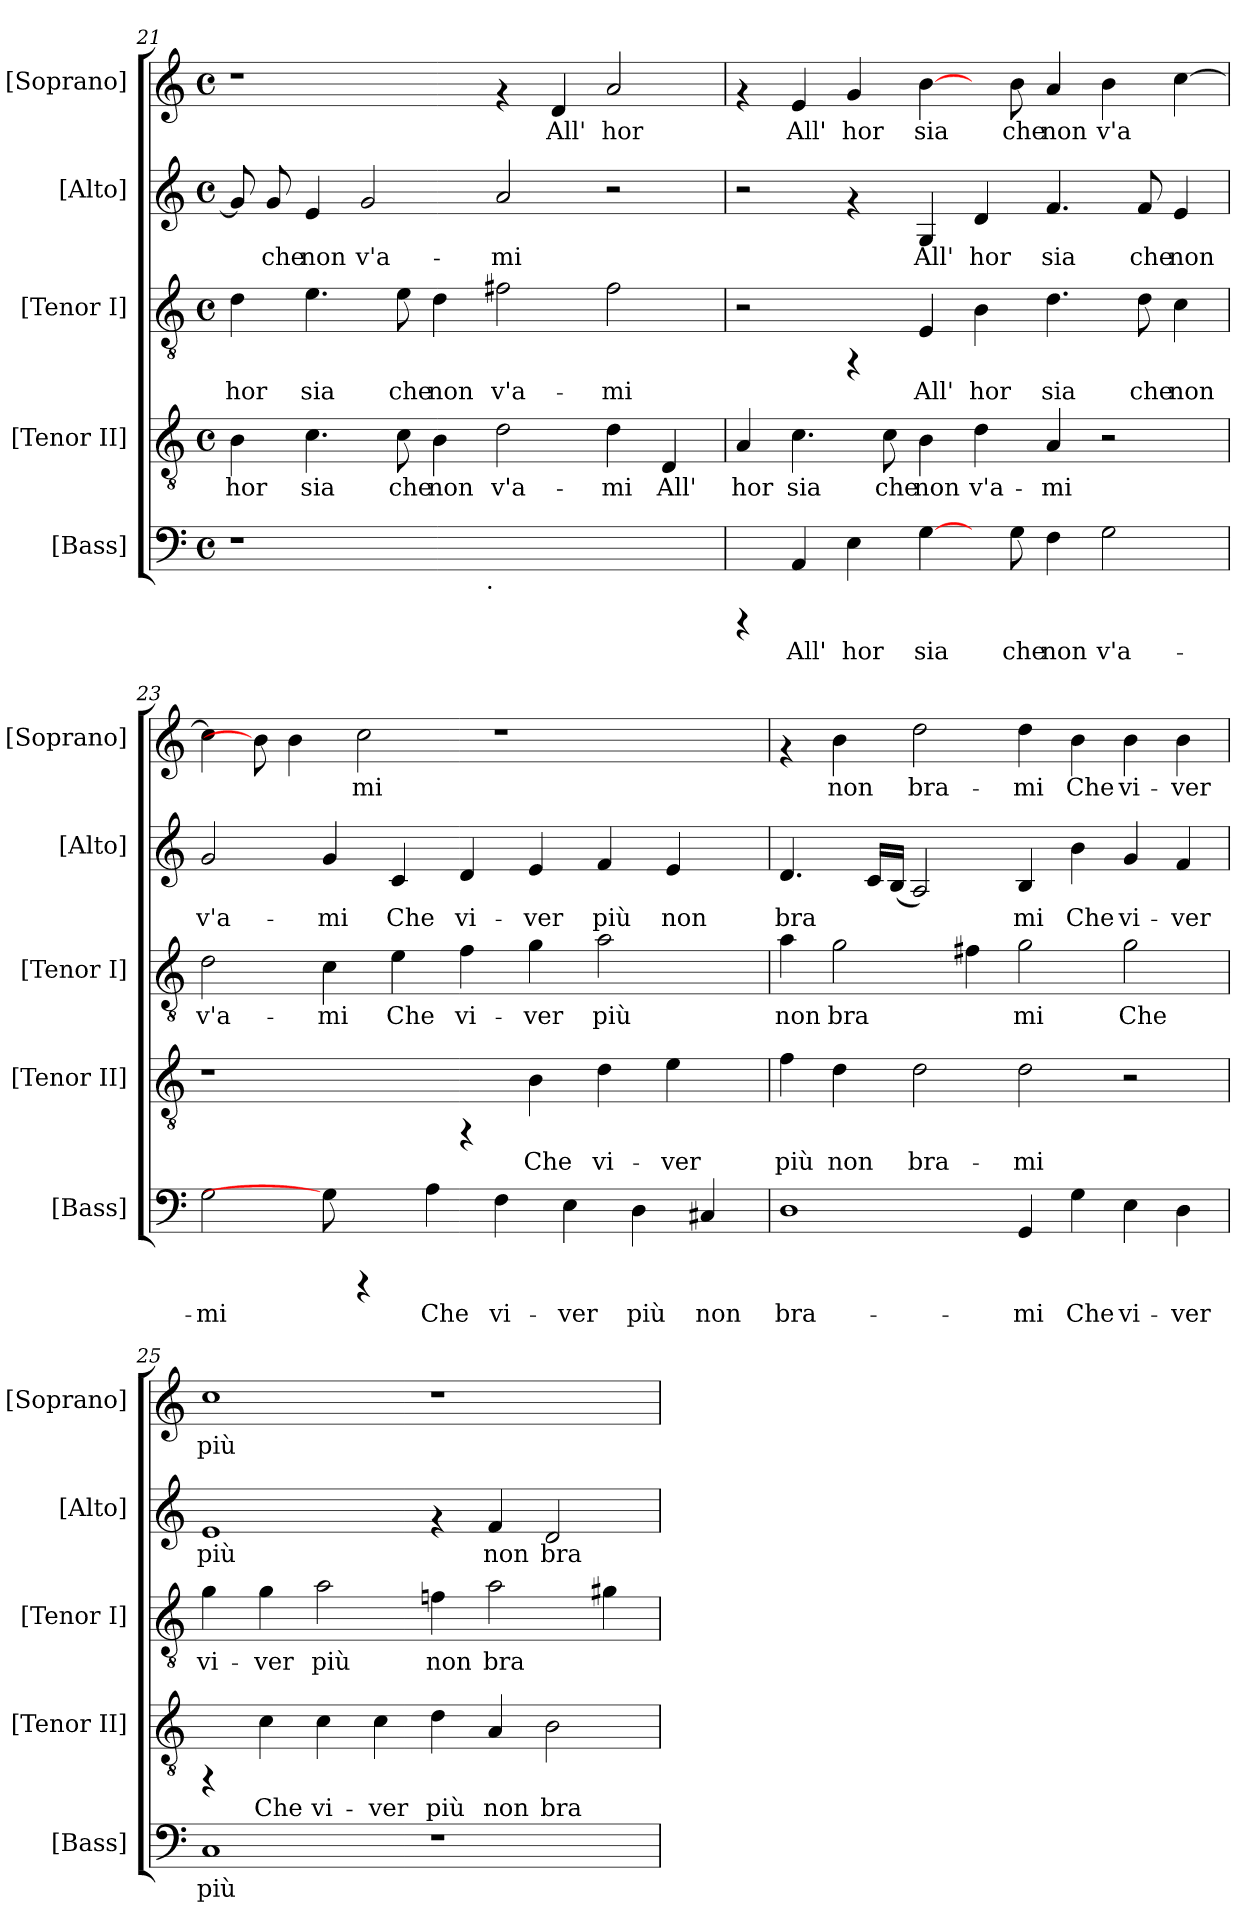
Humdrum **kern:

**kern	**text	**kern	**text	**kern	**text	**kern	**text	**kern	**text
*part5	*part5	*part4	*part4	*part3	*part3	*part2	*part2	*part1	*part1
*staff5	*staff5	*staff4	*staff4	*staff3	*staff3	*staff2	*staff2	*staff1	*staff1
*I"[Bass]	*	*I"[Tenor II]	*	*I"[Tenor I]	*	*I"[Alto]	*	*I"[Soprano]	*
*I'[Bass]	*	*I'[Tenor II]	*	*I'[Tenor I]	*	*I'[Alto]	*	*I'[Soprano]	*
*clefF4	*	*clefGv2	*	*clefGv2	*	*clefG2	*	*clefG2	*
*k[]	*	*k[]	*	*k[]	*	*k[]	*	*k[]	*
*C:	*	*C:	*	*C:	*	*C:	*	*C:	*
*M4/4	*	*M4/4	*	*M4/4	*	*M4/4	*	*M4/4	*
*met(c)	*	*met(c)	*	*met(c)	*	*met(c)	*	*met(c)	*
=21	=21	=21	=21	=21	=21	=21	=21	=21	=21
!	!	!	!LO:LY:b:rj	!	!LO:LY:b:rj	!	!LO:LY:b:rj	!	!
*^	*	*	*	*	*	*	*	*	*
1r	2ryy	.	4B\	hor	4d\	hor	8g/]	.	1r	.
!	!	!	!	!	!	!	!	!LO:LY:b:rj	!	!
.	.	.	.	.	.	.	8g/	che	.	.
!	!	!	!	!LO:LY:b:rj	!	!LO:LY:b:rj	!	!LO:LY:b:rj	!	!
.	.	.	4.c\	sia	4.e\	sia	4e/	non	.	.
!	!	!	!	!	!	!	!	!LO:LY:b:rj	!	!
.	4ryy	.	.	.	.	.	2g/	v'a-	.	.
!	!	!	!	!LO:LY:b:rj	!	!LO:LY:b:rj	!	!	!	!
.	.	.	8c\	che	8e\	che	.	.	.	.
!	!	!	!	!LO:LY:b:rj	!	!LO:LY:b:rj	!	!	!	!
.	8...ryy	.	4B\	non	4d\	non	.	.	.	.
!	!LO:TX:b:t=.	!	!	!	!	!	!	!	!	!
.	1ryy	.	.	.	.	.	.	.	.	.
!	!	!	!	!LO:LY:b:rj	!	!LO:LY:b:rj	!	!LO:LY:b:rj	!	!
1ryy	.	.	2d\	v'a-	2f#X\	v'a-	2a/	-mi	4rf	.
!	!	!	!	!	!	!	!	!	!	!LO:LY:b:rj
.	.	.	.	.	.	.	.	.	4d/	All'
!	!	!	!	!LO:LY:b:rj	!	!LO:LY:b:rj	!	!	!	!LO:LY:b:rj
.	.	.	4d\	-mi	2f#\	-mi	2r	.	2a/	hor
!	!	!	!	!LO:LY:b:rj	!	!	!	!	!	!
.	.	.	4D/	All'	.	.	.	.	.	.
.	64ryy	.	.	.	.	.	.	.	.	.
=22	=22	=22	=22	=22	=22	=22	=22	=22	=22	=22
!	!	!	!	!LO:LY:b:rj	!	!	!	!	!	!
*v	*v	*	*	*	*	*	*	*	*	*
4rCCC	.	4A/	hor	2r	.	2r	.	4rf	.
!	!LO:LY:b:rj	!	!LO:LY:b:rj	!	!	!	!	!	!LO:LY:b:rj
4AA/	All'	4.c\	sia	.	.	.	.	4e/	All'
!	!LO:LY:b:rj	!	!	!	!	!	!	!	!LO:LY:b:rj
4E\	hor	.	.	4rFF	.	4rf	.	4g/	hor
!	!	!	!LO:LY:b:rj	!	!	!	!	!	!
.	.	8c\	che	.	.	.	.	.	.
!	!LO:LY:b:rj	!	!LO:LY:b:rj	!	!LO:LY:b:rj	!	!LO:LY:b:rj	!	!LO:LY:b:rj
[4G\	sia	4B\	non	4E/	All'	4G/	All'	[4b\	sia
!	!	!	!LO:LY:b:rj	!	!LO:LY:b:rj	!	!LO:LY:b:rj	!	!
8ryy	.	4d\	v'a-	4B\	hor	4d/	hor	8ryy	.
!	!LO:LY:b:rj	!	!	!	!	!	!	!	!LO:LY:b:rj
8G\	che	.	.	.	.	.	.	8b\	che
!	!LO:LY:b:rj	!	!LO:LY:b:rj	!	!LO:LY:b:rj	!	!LO:LY:b:rj	!	!LO:LY:b:rj
4F\	non	4A/	-mi	4.d\	sia	4.f/	sia	4a/	non
!	!LO:LY:b:rj	!	!	!	!	!	!	!	!LO:LY:b:rj
2G\	v'a-	2r	.	.	.	.	.	4b\	v'a-
!	!	!	!	!	!LO:LY:b:rj	!	!LO:LY:b:rj	!	!
.	.	.	.	8d\	che	8f/	che	.	.
!	!	!	!	!	!LO:LY:b:rj	!	!LO:LY:b:rj	!	!LO:LY:b:rj
.	.	.	.	4c\	non	4e/	non	[<4cc\	--
!!LO:PB:g=z
=23	=23	=23	=23	=23	=23	=23	=23	=23	=23
!	!LO:LY:b:rj	!	!	!	!LO:LY:b:rj	!	!LO:LY:b:rj	!	!LO:LY:b:rj
2G\	-mi	1r	.	2d\	v'a-	2g/	v'a-	4cc\]	--
.	.	.	.	.	.	.	.	8b\]	.
!	!	!	!	!	!	!	!	!	!LO:LY:b:rj
.	.	.	.	.	.	.	.	4b\	--
!	!	!	!	!	!LO:LY:b:rj	!	!LO:LY:b:rj	!	!
8G\]	.	.	.	4c\	-mi	4g/	-mi	.	.
!	!	!	!	!	!	!	!	!	!LO:LY:b:rj
4rCCC	.	.	.	.	.	.	.	2cc\	-mi
!	!	!	!	!	!LO:LY:b:rj	!	!LO:LY:b:rj	!	!
.	.	.	.	4e\	Che	4c/	Che	.	.
!	!LO:LY:b:rj	!	!	!	!	!	!	!	!
4A\	Che	.	.	.	.	.	.	.	.
!	!	!	!	!	!LO:LY:b:rj	!	!LO:LY:b:rj	!	!
.	.	4rFF	.	4f\	vi-	4d/	vi-	.	.
!	!LO:LY:b:rj	!	!	!	!	!	!	!	!
4F\	vi-	.	.	.	.	.	.	1r	.
!	!	!	!LO:LY:b:rj	!	!LO:LY:b:rj	!	!LO:LY:b:rj	!	!
.	.	4B\	Che	4g\	-ver	4e/	-ver	.	.
!	!LO:LY:b:rj	!	!	!	!	!	!	!	!
4E\	-ver	.	.	.	.	.	.	.	.
!	!	!	!LO:LY:b:rj	!	!LO:LY:b:rj	!	!LO:LY:b:rj	!	!
.	.	4d\	vi-	2a\	più	4f/	più	.	.
!	!LO:LY:b:rj	!	!	!	!	!	!	!	!
4D\	più	.	.	.	.	.	.	.	.
!	!	!	!LO:LY:b:rj	!	!	!	!LO:LY:b:rj	!	!
.	.	4e\	-ver	.	.	4e/	non	.	.
!	!LO:LY:b:rj	!	!	!	!	!	!	!	!
4C#X/	non	.	.	.	.	.	.	.	.
.	.	8ryy	.	8ryy	.	8ryy	.	.	.
=24	=24	=24	=24	=24	=24	=24	=24	=24	=24
!	!LO:LY:b:rj	!	!LO:LY:b:rj	!	!LO:LY:b:rj	!	!LO:LY:b:rj	!	!
1D	bra-	4f\	più	4a\	non	4.d/	bra-	4rf	.
!	!	!	!LO:LY:b:rj	!	!LO:LY:b:rj	!	!	!	!LO:LY:b:rj
.	.	4d\	non	2g\	bra-	.	.	4b\	non
!	!	!	!	!	!	!	!LO:LY:b:rj	!	!
.	.	.	.	.	.	16c/L	--	.	.
!	!	!	!	!	!	!	!LO:LY:b:rj	!	!
.	.	.	.	.	.	(>16B/J	--	.	.
!	!	!	!LO:LY:b:rj	!	!	!	!LO:LY:b:rj	!	!LO:LY:b:rj
.	.	2d\	bra-	.	.	2A/)	--	2dd\	bra-
!	!	!	!	!	!LO:LY:b:rj	!	!	!	!
.	.	.	.	4f#X\	--	.	.	.	.
!	!LO:LY:b:rj	!	!LO:LY:b:rj	!	!LO:LY:b:rj	!	!LO:LY:b:rj	!	!LO:LY:b:rj
4GG/	-mi	2d\	-mi	2g\	-mi	4B/	-mi	4dd\	-mi
!	!LO:LY:b:rj	!	!	!	!	!	!LO:LY:b:rj	!	!LO:LY:b:rj
4G\	Che	.	.	.	.	4b\	Che	4b\	Che
!	!LO:LY:b:rj	!	!	!	!LO:LY:b:rj	!	!LO:LY:b:rj	!	!LO:LY:b:rj
4E\	vi-	2r	.	2g\	Che	4g/	vi-	4b\	vi-
!	!LO:LY:b:rj	!	!	!	!	!	!LO:LY:b:rj	!	!LO:LY:b:rj
4D\	-ver	.	.	.	.	4f/	-ver	4b\	-ver
=25	=25	=25	=25	=25	=25	=25	=25	=25	=25
!	!LO:LY:b:rj	!	!	!	!LO:LY:b:rj	!	!LO:LY:b:rj	!	!LO:LY:b:rj
1C	più	4rFF	.	4g\	vi-	1e	più	1cc	più
!	!	!	!LO:LY:b:rj	!	!LO:LY:b:rj	!	!	!	!
.	.	4c\	Che	4g\	-ver	.	.	.	.
!	!	!	!LO:LY:b:rj	!	!LO:LY:b:rj	!	!	!	!
.	.	4c\	vi-	2a\	più	.	.	.	.
!	!	!	!LO:LY:b:rj	!	!	!	!	!	!
.	.	4c\	-ver	.	.	.	.	.	.
!	!	!	!LO:LY:b:rj	!	!LO:LY:b:rj	!	!	!	!
1r	.	4d\	più	4fn\	non	4rf	.	1r	.
!	!	!	!LO:LY:b:rj	!	!LO:LY:b:rj	!	!LO:LY:b:rj	!	!
.	.	4A/	non	2a\	bra-	4f/	non	.	.
!	!	!	!LO:LY:b:rj	!	!	!	!LO:LY:b:rj	!	!
.	.	2B\	bra-	.	.	2d/	bra-	.	.
!	!	!	!	!	!LO:LY:b:rj	!	!	!	!
.	.	.	.	4g#X\	--	.	.	.	.
=	=	=	=	=	=	=	=	=	=
*-	*-	*-	*-	*-	*-	*-	*-	*-	*-
